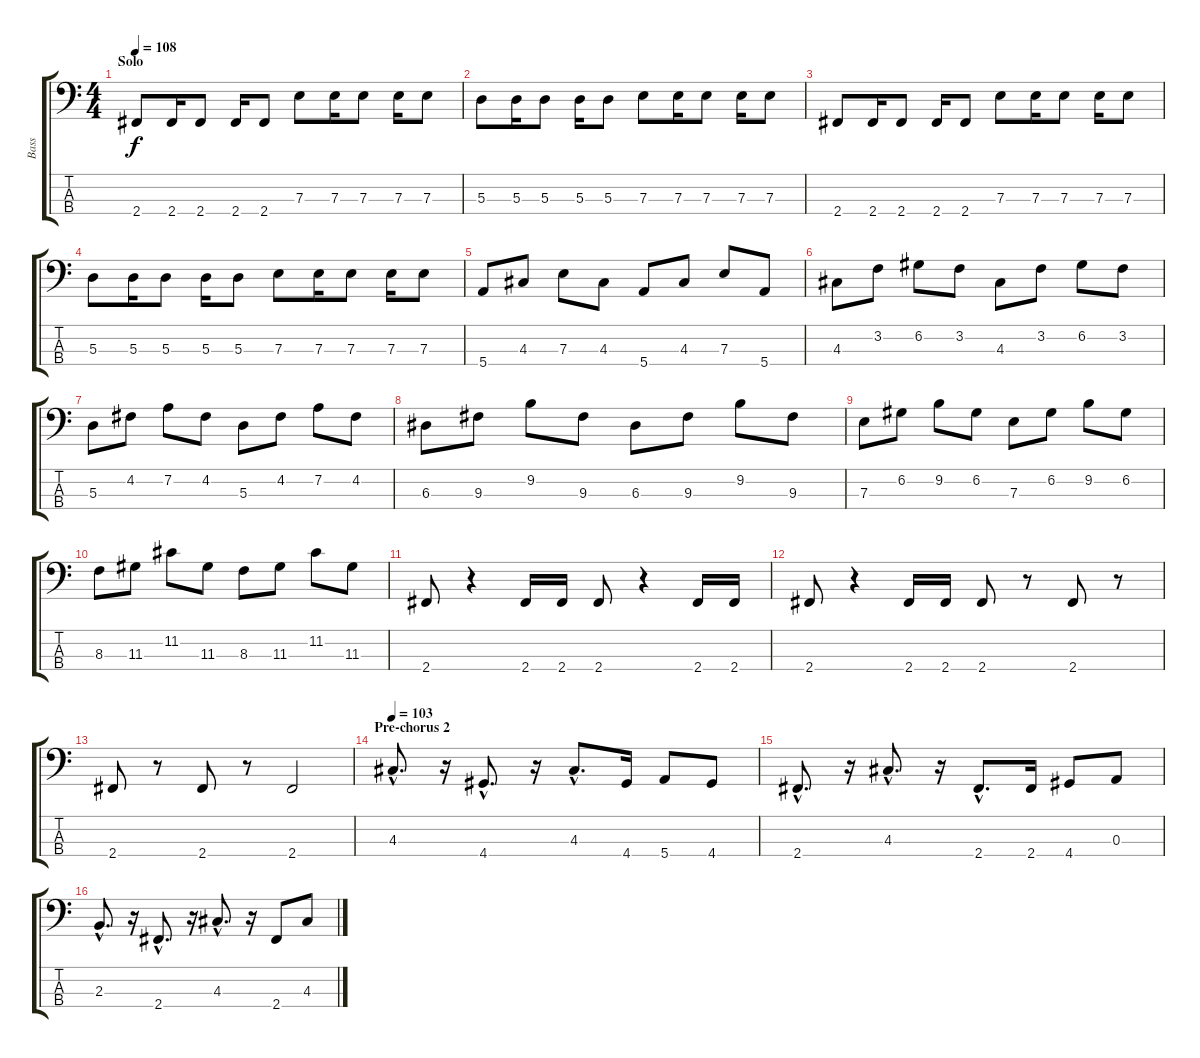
\track ("Bass" "Bass") {instrument electricbassfinger}
\staff {score tabs}
\tuning (G2 D2 A1 E1) {hide}
\ts (4 4)
\section ("" "Solo")
\tempo 108
\clef f4
\ks c
2.4.8{dy f} 2.4.16 2.4.8 2.4.16 2.4.8 7.3.8 7.3.16 7.3.8 7.3.16 7.3.8 |
5.3.8 5.3.16 5.3.8 5.3.16 5.3.8 7.3.8 7.3.16 7.3.8 7.3.16 7.3.8 |
2.4.8 2.4.16 2.4.8 2.4.16 2.4.8 7.3.8 7.3.16 7.3.8 7.3.16 7.3.8 |
5.3.8 5.3.16 5.3.8 5.3.16 5.3.8 7.3.8 7.3.16 7.3.8 7.3.16 7.3.8 |
5.4.8 4.3.8 7.3.8 4.3.8 5.4.8 4.3.8 7.3.8 5.4.8 |
4.3.8 3.2.8 6.2.8 3.2.8 4.3.8 3.2.8 6.2.8 3.2.8 |
5.3.8 4.2.8 7.2.8 4.2.8 5.3.8 4.2.8 7.2.8 4.2.8 |
6.3.8 9.3.8 9.2.8 9.3.8 6.3.8 9.3.8 9.2.8 9.3.8 |
7.3.8 6.2.8 9.2.8 6.2.8 7.3.8 6.2.8 9.2.8 6.2.8 |
8.3.8 11.3.8 11.2.8 11.3.8 8.3.8 11.3.8 11.2.8 11.3.8 |
2.4.8 r.4 2.4.16 2.4.16 2.4.8 r.4 2.4.16 2.4.16 |
2.4.8 r.4 2.4.16 2.4.16 2.4.8 r.8 2.4.8 r.8 |
2.4.8 r.8 2.4.8 r.8 2.4.2 |
\section ("" "Pre-chorus 2")
\tempo 103
4.3{hac}.8{d} r.16 4.4{hac}.8{d} r.16 4.3{hac}.8{d} 4.4.16 5.4.8 4.4.8 |
2.4{hac}.8{d} r.16 4.3{hac}.8{d} r.16 2.4{hac}.8{d} 2.4.16 4.4.8 0.3.8 |
2.3{hac}.8{d} r.16 2.4{hac}.8{d} r.16 4.3{hac}.8{d} r.16 2.4.8 4.3.8
